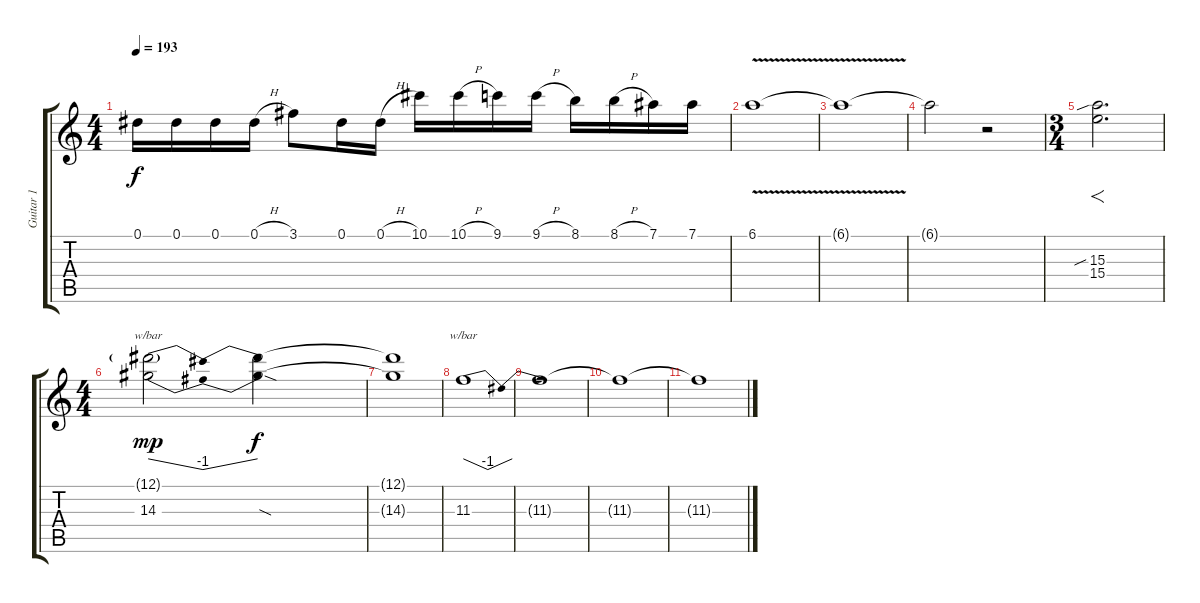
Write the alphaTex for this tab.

\track ("Guitar 1" "Guitar 1") {instrument distortionguitar}
\staff {score tabs}
\tuning (Eb4 Bb3 Gb3 Db3 Ab2 Eb2) {hide}
\ts (4 4)
\tempo 193
\clef g2
\ks c
0.1.16{dy f} 0.1.16 0.1.16 0.1{h}.16 3.1.8 0.1.16 0.1{h}.16 10.1.16 10.1{h}.16 9.1.16 9.1{h}.16 8.1.16 8.1{h}.16 7.1.16 7.1.16 |
6.1{v}.1 |
6.1{t}.1 |
6.1{t}.2 r.2 |
\ts (3 4)
(15.3{sib} 15.4).2{f d} |
\ts (4 4)
(12.1{g} 14.3).2{tbe (dip default 0 0 30 -4 60 0) dy mp volume 7} (12.1{t} 14.3{sod t}).2{dy f} |
(12.1{t} 14.3{t}).1 |
11.3.1{tbe (dip default 0 0 30 -4 60 0)} |
11.3{t}.1 |
11.3{t}.1 |
11.3{t}.1
